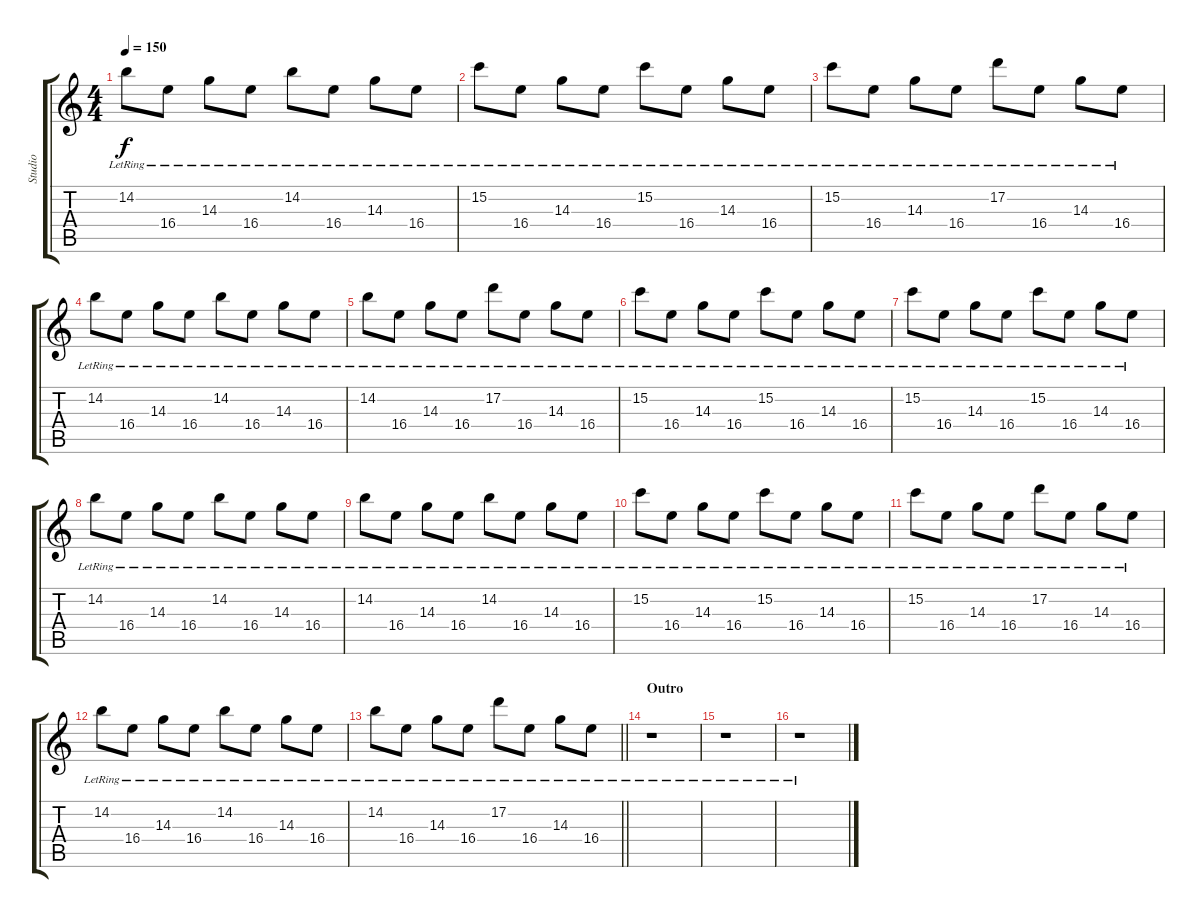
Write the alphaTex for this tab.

\track ("Studio" "Studio") {instrument electricguitarjazz}
\staff {score tabs}
\tuning (D4 A3 F3 C3 G2 C2) {hide}
\ts (4 4)
\tempo 150
\clef g2
\ks c
14.2{lr}.8{dy f} 16.4{lr}.8 14.3{lr}.8 16.4{lr}.8 14.2{lr}.8 16.4{lr}.8 14.3{lr}.8 16.4{lr}.8 |
15.2{lr}.8 16.4{lr}.8 14.3{lr}.8 16.4{lr}.8 15.2{lr}.8 16.4{lr}.8 14.3{lr}.8 16.4{lr}.8 |
15.2{lr}.8 16.4{lr}.8 14.3{lr}.8 16.4{lr}.8 17.2{lr}.8 16.4{lr}.8 14.3{lr}.8 16.4{lr}.8 |
14.2{lr}.8 16.4{lr}.8 14.3{lr}.8 16.4{lr}.8 14.2{lr}.8 16.4{lr}.8 14.3{lr}.8 16.4{lr}.8 |
14.2{lr}.8 16.4{lr}.8 14.3{lr}.8 16.4{lr}.8 17.2{lr}.8 16.4{lr}.8 14.3{lr}.8 16.4{lr}.8 |
15.2{lr}.8 16.4{lr}.8 14.3{lr}.8 16.4{lr}.8 15.2{lr}.8 16.4{lr}.8 14.3{lr}.8 16.4{lr}.8 |
15.2{lr}.8 16.4{lr}.8 14.3{lr}.8 16.4{lr}.8 15.2{lr}.8 16.4{lr}.8 14.3{lr}.8 16.4{lr}.8 |
14.2{lr}.8 16.4{lr}.8 14.3{lr}.8 16.4{lr}.8 14.2{lr}.8 16.4{lr}.8 14.3{lr}.8 16.4{lr}.8 |
14.2{lr}.8 16.4{lr}.8 14.3{lr}.8 16.4{lr}.8 14.2{lr}.8 16.4{lr}.8 14.3{lr}.8 16.4{lr}.8 |
15.2{lr}.8 16.4{lr}.8 14.3{lr}.8 16.4{lr}.8 15.2{lr}.8 16.4{lr}.8 14.3{lr}.8 16.4{lr}.8 |
15.2{lr}.8 16.4{lr}.8 14.3{lr}.8 16.4{lr}.8 17.2{lr}.8 16.4{lr}.8 14.3{lr}.8 16.4{lr}.8 |
14.2{lr}.8 16.4{lr}.8 14.3{lr}.8 16.4{lr}.8 14.2{lr}.8 16.4{lr}.8 14.3{lr}.8 16.4{lr}.8 |
\barLineRight lightlight
14.2{lr}.8 16.4{lr}.8 14.3{lr}.8 16.4{lr}.8 17.2{lr}.8 16.4{lr}.8 14.3{lr}.8 16.4{lr}.8 |
\section ("" "Outro")
r.1 |
r.1 |
r.1
